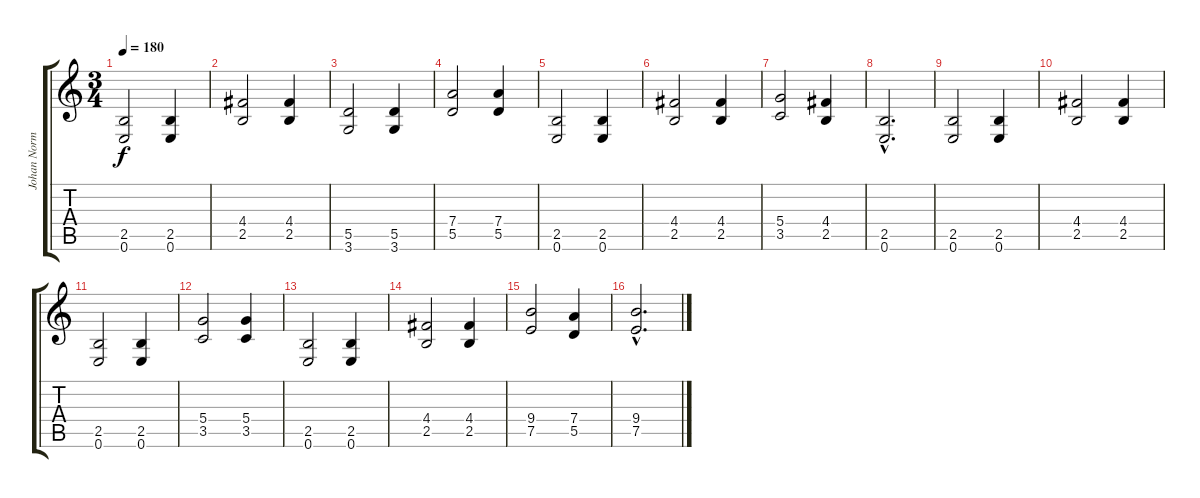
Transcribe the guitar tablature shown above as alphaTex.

\track ("Johan Norman (RYTHYM)" "Johan Norm") {instrument distortionguitar}
\staff {score tabs}
\tuning (E4 B3 G3 D3 A2 E2) {hide}
\ts (3 4)
\tempo 180
\clef g2
\ks c
(2.5 0.6).2{dy f} (2.5 0.6).4 |
(4.4 2.5).2 (4.4 2.5).4 |
(5.5 3.6).2 (5.5 3.6).4 |
(7.4 5.5).2 (7.4 5.5).4 |
(2.5 0.6).2 (2.5 0.6).4 |
(4.4 2.5).2 (4.4 2.5).4 |
(5.4 3.5).2 (4.4 2.5).4 |
(2.5{hac} 0.6{hac}).2{d} |
(2.5 0.6).2 (2.5 0.6).4 |
(4.4 2.5).2 (4.4 2.5).4 |
(2.5 0.6).2 (2.5 0.6).4 |
(5.4 3.5).2 (5.4 3.5).4 |
(2.5 0.6).2 (2.5 0.6).4 |
(4.4 2.5).2 (4.4 2.5).4 |
(9.4 7.5).2 (7.4 5.5).4 |
(9.4{hac} 7.5{hac}).2{d}
